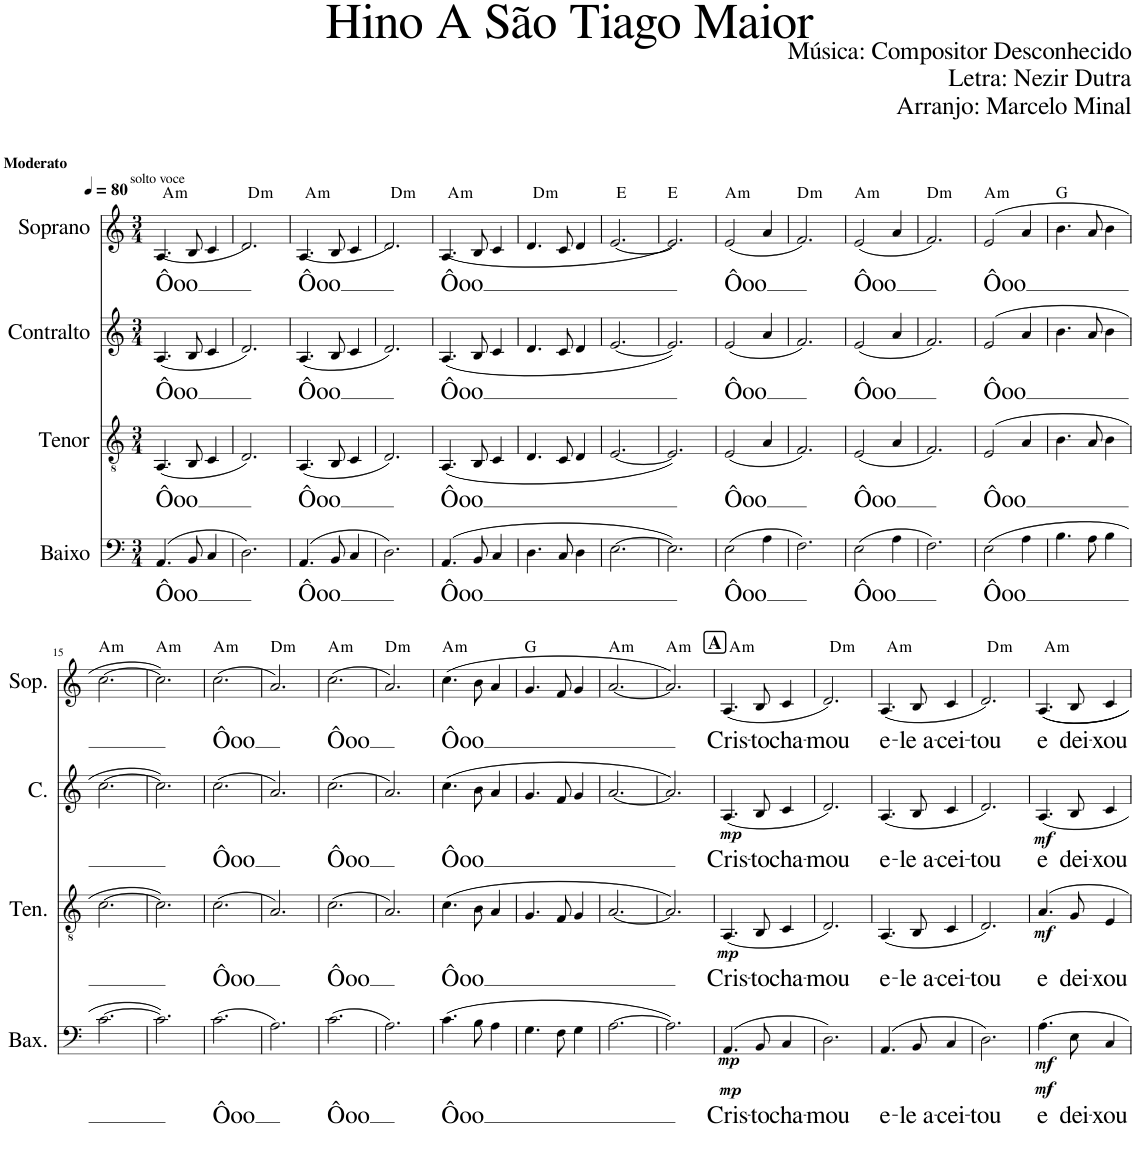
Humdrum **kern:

**kern	**text	**dynam	**kern	**text	**dynam	**kern	**text	**dynam	**kern	**text	**harte
*part4	*part4	*part4	*part3	*part3	*part3	*part2	*part2	*part2	*part1	*part1	*part1
*staff4	*staff4	*staff4	*staff3	*staff3	*staff3	*staff2	*staff2	*staff2	*staff1	*staff1	*
*I"Baixo	*	*	*I"Tenor	*	*	*I"Contralto	*	*	*I"Soprano	*	*
*I'Bax.	*	*	*I'Ten.	*	*	*I'C.	*	*	*I'Sop.	*	*
*clefF4	*	*	*clefGv2	*	*	*clefG2	*	*	*clefG2	*	*
*k[]	*	*	*k[]	*	*	*k[]	*	*	*k[]	*	*
*M3/4	*	*	*M3/4	*	*	*M3/4	*	*	*M3/4	*	*
*MM80	*	*	*MM80	*	*	*MM80	*	*	*MM80	*	*
=1	=1	=1	=1	=1	=1	=1	=1	=1	=1	=1	=1
!	!	!	!	!	!	!	!	!	!LO:TX:a:B:t=Moderato	!	!
!	!	!	!	!	!	!	!	!	!LO:TX:a:t=solto voce	!	!
!	!LO:LY:b	!	!	!LO:LY:b	!	!	!LO:LY:b	!	!	!LO:LY:b	!LO:H:kt=m
(4.AA/	Ôoo	.	(4.AA/	Ôoo	.	(4.A/	Ôoo	.	(4.A/	Ôoo	A:min
8BB/	.	.	8BB/	.	.	8B/	.	.	8B/	.	.
4C/	.	.	4C/	.	.	4c/	.	.	4c/	.	.
=2	=2	=2	=2	=2	=2	=2	=2	=2	=2	=2	=2
!	!	!	!	!	!	!	!	!	!	!	!LO:H:kt=m
2.D\)	.	.	2.D/)	.	.	2.d/)	.	.	2.d/)	.	D:min
=3	=3	=3	=3	=3	=3	=3	=3	=3	=3	=3	=3
!	!LO:LY:b	!	!	!LO:LY:b	!	!	!LO:LY:b	!	!	!LO:LY:b	!LO:H:kt=m
(4.AA/	Ôoo	.	(4.AA/	Ôoo	.	(4.A/	Ôoo	.	(4.A/	Ôoo	A:min
8BB/	.	.	8BB/	.	.	8B/	.	.	8B/	.	.
4C/	.	.	4C/	.	.	4c/	.	.	4c/	.	.
=4	=4	=4	=4	=4	=4	=4	=4	=4	=4	=4	=4
!	!	!	!	!	!	!	!	!	!	!	!LO:H:kt=m
2.D\)	.	.	2.D/)	.	.	2.d/)	.	.	2.d/)	.	D:min
=5	=5	=5	=5	=5	=5	=5	=5	=5	=5	=5	=5
!	!LO:LY:b	!	!	!LO:LY:b	!	!	!LO:LY:b	!	!	!LO:LY:b	!LO:H:kt=m
(4.AA/	Ôoo	.	(4.AA/	Ôoo	.	(4.A/	Ôoo	.	(4.A/	Ôoo	A:min
8BB/	.	.	8BB/	.	.	8B/	.	.	8B/	.	.
4C/	.	.	4C/	.	.	4c/	.	.	4c/	.	.
=6	=6	=6	=6	=6	=6	=6	=6	=6	=6	=6	=6
!	!	!	!	!	!	!	!	!	!	!	!LO:H:kt=m
4.D\	.	.	4.D/	.	.	4.d/	.	.	4.d/	.	D:min
8C/	.	.	8C/	.	.	8c/	.	.	8c/	.	.
4D\	.	.	4D/	.	.	4d/	.	.	4d/	.	.
=7	=7	=7	=7	=7	=7	=7	=7	=7	=7	=7	=7
[2.E\	.	.	[2.E/	.	.	[2.e/	.	.	[2.e/	.	E:maj
=8	=8	=8	=8	=8	=8	=8	=8	=8	=8	=8	=8
2.E\])	.	.	2.E/])	.	.	2.e/])	.	.	2.e/])	.	E:maj
=9	=9	=9	=9	=9	=9	=9	=9	=9	=9	=9	=9
!	!LO:LY:b	!	!	!LO:LY:b	!	!	!LO:LY:b	!	!	!LO:LY:b	!LO:H:kt=m
(2E\	Ôoo	.	(2E/	Ôoo	.	(2e/	Ôoo	.	(2e/	Ôoo	A:min
4A\	.	.	4A/	.	.	4a/	.	.	4a/	.	.
=10	=10	=10	=10	=10	=10	=10	=10	=10	=10	=10	=10
!	!	!	!	!	!	!	!	!	!	!	!LO:H:kt=m
2.F\)	.	.	2.F/)	.	.	2.f/)	.	.	2.f/)	.	D:min
=11	=11	=11	=11	=11	=11	=11	=11	=11	=11	=11	=11
!	!LO:LY:b	!	!	!LO:LY:b	!	!	!LO:LY:b	!	!	!LO:LY:b	!LO:H:kt=m
(2E\	Ôoo	.	(2E/	Ôoo	.	(2e/	Ôoo	.	(2e/	Ôoo	A:min
4A\	.	.	4A/	.	.	4a/	.	.	4a/	.	.
=12	=12	=12	=12	=12	=12	=12	=12	=12	=12	=12	=12
!	!	!	!	!	!	!	!	!	!	!	!LO:H:kt=m
2.F\)	.	.	2.F/)	.	.	2.f/)	.	.	2.f/)	.	D:min
=13	=13	=13	=13	=13	=13	=13	=13	=13	=13	=13	=13
!	!LO:LY:b	!	!	!LO:LY:b	!	!	!LO:LY:b	!	!	!LO:LY:b	!LO:H:kt=m
(2E\	Ôoo	.	(2E/	Ôoo	.	(2e/	Ôoo	.	(2e/	Ôoo	A:min
4A\	.	.	4A/	.	.	4a/	.	.	4a/	.	.
=14	=14	=14	=14	=14	=14	=14	=14	=14	=14	=14	=14
4.B\	.	.	4.B\	.	.	4.b\	.	.	4.b\	.	G:maj
8A\	.	.	8A/	.	.	8a/	.	.	8a/	.	.
4B\	.	.	4B\	.	.	4b\	.	.	4b\	.	.
!!LO:LB:g=z
=15	=15	=15	=15	=15	=15	=15	=15	=15	=15	=15	=15
!	!	!	!	!	!	!	!	!	!	!	!LO:H:kt=m
[2.c\	.	.	[2.c\	.	.	[2.cc\	.	.	[2.cc\	.	A:min
=16	=16	=16	=16	=16	=16	=16	=16	=16	=16	=16	=16
!	!	!	!	!	!	!	!	!	!	!	!LO:H:kt=m
2.c\])	.	.	2.c\])	.	.	2.cc\])	.	.	2.cc\])	.	A:min
=17	=17	=17	=17	=17	=17	=17	=17	=17	=17	=17	=17
!	!LO:LY:b	!	!	!LO:LY:b	!	!	!LO:LY:b	!	!	!LO:LY:b	!LO:H:kt=m
(2.c\	Ôoo	.	(2.c\	Ôoo	.	(2.cc\	Ôoo	.	(2.cc\	Ôoo	A:min
=18	=18	=18	=18	=18	=18	=18	=18	=18	=18	=18	=18
!	!	!	!	!	!	!	!	!	!	!	!LO:H:kt=m
2.A\)	.	.	2.A/)	.	.	2.a/)	.	.	2.a/)	.	D:min
=19	=19	=19	=19	=19	=19	=19	=19	=19	=19	=19	=19
!	!LO:LY:b	!	!	!LO:LY:b	!	!	!LO:LY:b	!	!	!LO:LY:b	!LO:H:kt=m
(2.c\	Ôoo	.	(2.c\	Ôoo	.	(2.cc\	Ôoo	.	(2.cc\	Ôoo	A:min
=20	=20	=20	=20	=20	=20	=20	=20	=20	=20	=20	=20
!	!	!	!	!	!	!	!	!	!	!	!LO:H:kt=m
2.A\)	.	.	2.A/)	.	.	2.a/)	.	.	2.a/)	.	D:min
=21	=21	=21	=21	=21	=21	=21	=21	=21	=21	=21	=21
!	!LO:LY:b	!	!	!LO:LY:b	!	!	!LO:LY:b	!	!	!LO:LY:b	!LO:H:kt=m
(4.c\	Ôoo	.	(4.c\	Ôoo	.	(4.cc\	Ôoo	.	(4.cc\	Ôoo	A:min
8B\	.	.	8B\	.	.	8b\	.	.	8b\	.	.
4A\	.	.	4A/	.	.	4a/	.	.	4a/	.	.
=22	=22	=22	=22	=22	=22	=22	=22	=22	=22	=22	=22
4.G\	.	.	4.G/	.	.	4.g/	.	.	4.g/	.	G:maj
8F\	.	.	8F/	.	.	8f/	.	.	8f/	.	.
4G\	.	.	4G/	.	.	4g/	.	.	4g/	.	.
=23	=23	=23	=23	=23	=23	=23	=23	=23	=23	=23	=23
!	!	!	!	!	!	!	!	!	!	!	!LO:H:kt=m
[2.A\	.	.	[2.A/	.	.	[2.a/	.	.	[2.a/	.	A:min
=24	=24	=24	=24	=24	=24	=24	=24	=24	=24	=24	=24
!	!	!	!	!	!	!	!	!	!	!	!LO:H:kt=m
2.A\])	.	.	2.A/])	.	.	2.a/])	.	.	2.a/])	.	A:min
!!LO:REH:place=s1:a:B:cj:fs=14:t=A
=25	=25	=25	=25	=25	=25	=25	=25	=25	=25	=25	=25
!	!LO:LY:b	!LO:DY:b	!	!LO:LY:b	!	!	!LO:LY:b	!	!	!LO:LY:b	!
!	!	!LO:DY:n=1:b	!	!	!LO:DY:b	!	!	!LO:DY:b	!	!	!LO:H:kt=m
(4.AA/	Cris-	mp mp	(4.AA/	Cris-	mp	(4.A/	Cris-	mp	(4.A/	Cris-	A:min
!	!LO:LY:b	!	!	!LO:LY:b	!	!	!LO:LY:b	!	!	!LO:LY:b	!
8BB/	-to	.	8BB/	-to	.	8B/	-to	.	8B/	-to	.
!	!LO:LY:b	!	!	!LO:LY:b	!	!	!LO:LY:b	!	!	!LO:LY:b	!
4C/	cha-	.	4C/	cha-	.	4c/	cha-	.	4c/	cha-	.
=26	=26	=26	=26	=26	=26	=26	=26	=26	=26	=26	=26
!	!LO:LY:b	!	!	!LO:LY:b	!	!	!LO:LY:b	!	!	!LO:LY:b	!LO:H:kt=m
2.D\)	-mou	.	2.D/)	-mou	.	2.d/)	-mou	.	2.d/)	-mou	D:min
=27	=27	=27	=27	=27	=27	=27	=27	=27	=27	=27	=27
!	!LO:LY:b	!	!	!LO:LY:b	!	!	!LO:LY:b	!	!	!LO:LY:b	!LO:H:kt=m
(4.AA/	e-	.	(4.AA/	e-	.	(4.A/	e-	.	(4.A/	e-	A:min
!	!LO:LY:b	!	!	!LO:LY:b	!	!	!LO:LY:b	!	!	!LO:LY:b	!
8BB/	-le a-	.	8BB/	-le a-	.	8B/	-le a-	.	8B/	-le a-	.
!	!LO:LY:b	!	!	!LO:LY:b	!	!	!LO:LY:b	!	!	!LO:LY:b	!
4C/	-cei-	.	4C/	-cei-	.	4c/	-cei-	.	4c/	-cei-	.
=28	=28	=28	=28	=28	=28	=28	=28	=28	=28	=28	=28
!	!LO:LY:b	!	!	!LO:LY:b	!	!	!LO:LY:b	!	!	!LO:LY:b	!LO:H:kt=m
2.D\)	-tou	.	2.D/)	-tou	.	2.d/)	-tou	.	2.d/)	-tou	D:min
=29	=29	=29	=29	=29	=29	=29	=29	=29	=29	=29	=29
!	!LO:LY:b	!LO:DY:b	!	!LO:LY:b	!	!	!LO:LY:b	!	!	!LO:LY:b	!
!	!	!LO:DY:n=1:b	!	!	!LO:DY:b	!	!	!LO:DY:b	!	!	!LO:H:kt=m
4.A\	e	mf mf	4.A/	e	mf	4.A/	e	mf	4.A/	e	A:min
!	!LO:LY:b	!	!	!LO:LY:b	!	!	!LO:LY:b	!	!	!LO:LY:b	!
8E\	dei-	.	8G/	dei-	.	8B/	dei-	.	8B/	dei-	.
!	!LO:LY:b	!	!	!LO:LY:b	!	!	!LO:LY:b	!	!	!LO:LY:b	!
4C/	-xou	.	4E/	-xou	.	4c/	-xou	.	4c/	-xou	.
=	=	=	=	=	=	=	=	=	=	=	=
*-	*-	*-	*-	*-	*-	*-	*-	*-	*-	*-	*-
